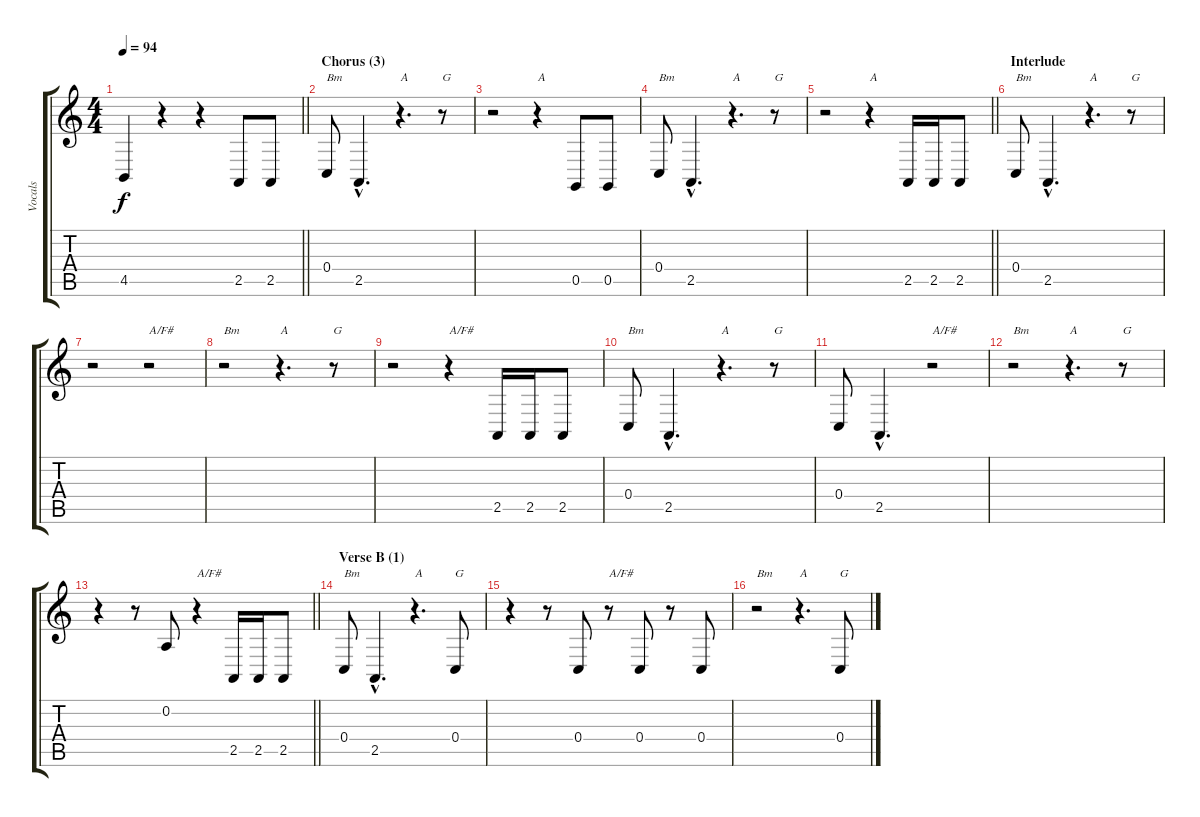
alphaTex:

\track ("Vocals" "Vocals") {instrument sopranosax}
\staff {score tabs}
\tuning (D4 A3 F3 C3 G2 D2) {hide}
\ts (4 4)
\tempo 94
\clef g2
\barLineRight lightlight
\ks aminor
4.5{t}.4{dy f} r.4 r.4 2.5.8 2.5.8 |
\section ("" "Chorus (3)")
0.4.8{txt "Bm"} 2.5{hac}.4{d} r.4{d txt "A"} r.8{txt "G"} |
r.2 r.4{txt "A"} 0.5.8 0.5.8 |
0.4.8{txt "Bm"} 2.5{hac}.4{d} r.4{d txt "A"} r.8{txt "G"} |
\barLineRight lightlight
r.2 r.4{txt "A"} 2.5.16 2.5.16 2.5.8 |
\section ("" "Interlude")
0.4.8{txt "Bm"} 2.5{hac}.4{d} r.4{d txt "A"} r.8{txt "G"} |
r.2 r.2{txt "A/F#"} |
r.2{txt "Bm"} r.4{d txt "A"} r.8{txt "G"} |
r.2 r.4{txt "A/F#"} 2.5.16 2.5.16 2.5.8 |
0.4.8{txt "Bm"} 2.5{hac}.4{d} r.4{d txt "A"} r.8{txt "G"} |
0.4.8 2.5{hac}.4{d} r.2{txt "A/F#"} |
r.2{txt "Bm"} r.4{d txt "A"} r.8{txt "G"} |
\barLineRight lightlight
r.4 r.8 0.2.8 r.4{txt "A/F#"} 2.5.16 2.5.16 2.5.8 |
\section ("" "Verse B (1)")
0.4.8{txt "Bm"} 2.5{hac}.4{d} r.4{d txt "A"} 0.4.8{txt "G"} |
r.4 r.8 0.4.8 r.8{txt "A/F#"} 0.4.8 r.8 0.4.8 |
r.2{txt "Bm"} r.4{d txt "A"} 0.4.8{txt "G"}
